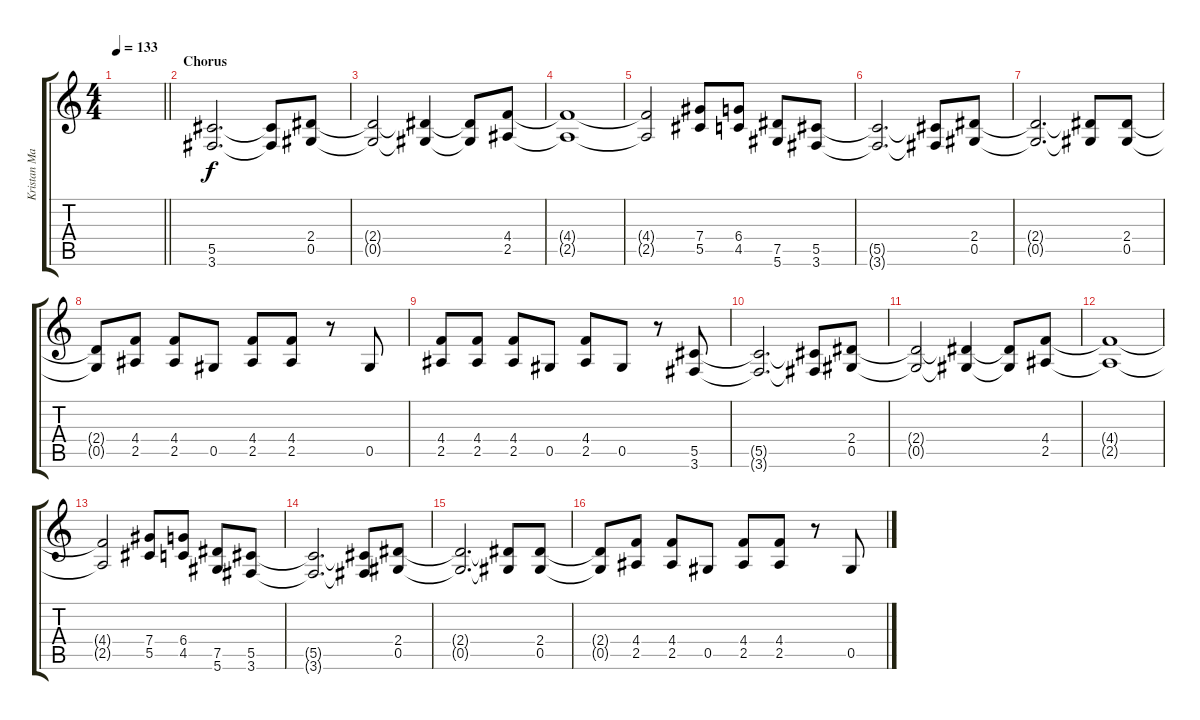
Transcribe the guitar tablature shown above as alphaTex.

\track ("Kristan Mallory (Rythm)" "Kristan Ma") {instrument distortionguitar}
\staff {score tabs}
\tuning (Eb4 Bb3 Gb3 Db3 Ab2 Eb2) {hide}
\ts (4 4)
\tempo 133
\clef g2
\barLineRight lightlight
\ks c
|
\section ("" "Chorus")
(5.5 3.6).2{d} (5.5{t} 3.6{t}).8 (2.4 0.5).8 |
(2.4{t} 0.5{t}).2 (2.4{t} 0.5{t}).4 (2.4{t} 0.5{t}).8 (4.4 2.5).8 |
(4.4{t} 2.5{t}).1 |
(4.4{t} 2.5{t}).2 (7.4 5.5).8 (6.4 4.5).8 (7.5 5.6).8 (5.5 3.6).8 |
(5.5{t} 3.6{t}).2{d} (5.5{t} 3.6{t}).8 (2.4 0.5).8 |
(2.4{t} 0.5{t}).2{d} (2.4{t} 0.5{t}).8 (2.4 0.5).8 |
(2.4{t} 0.5{t}).8 (4.4 2.5).8 (4.4 2.5).8 0.5.8 (4.4 2.5).8 (4.4 2.5).8 r.8 0.5.8 |
(4.4 2.5).8 (4.4 2.5).8 (4.4 2.5).8 0.5.8 (4.4 2.5).8 0.5.8 r.8 (5.5 3.6).8 |
(5.5{t} 3.6{t}).2{d} (5.5{t} 3.6{t}).8 (2.4 0.5).8 |
(2.4{t} 0.5{t}).2 (2.4{t} 0.5{t}).4 (2.4{t} 0.5{t}).8 (4.4 2.5).8 |
(4.4{t} 2.5{t}).1 |
(4.4{t} 2.5{t}).2 (7.4 5.5).8 (6.4 4.5).8 (7.5 5.6).8 (5.5 3.6).8 |
(5.5{t} 3.6{t}).2{d} (5.5{t} 3.6{t}).8 (2.4 0.5).8 |
(2.4{t} 0.5{t}).2{d} (2.4{t} 0.5{t}).8 (2.4 0.5).8 |
(2.4{t} 0.5{t}).8 (4.4 2.5).8 (4.4 2.5).8 0.5.8 (4.4 2.5).8 (4.4 2.5).8 r.8 0.5.8
